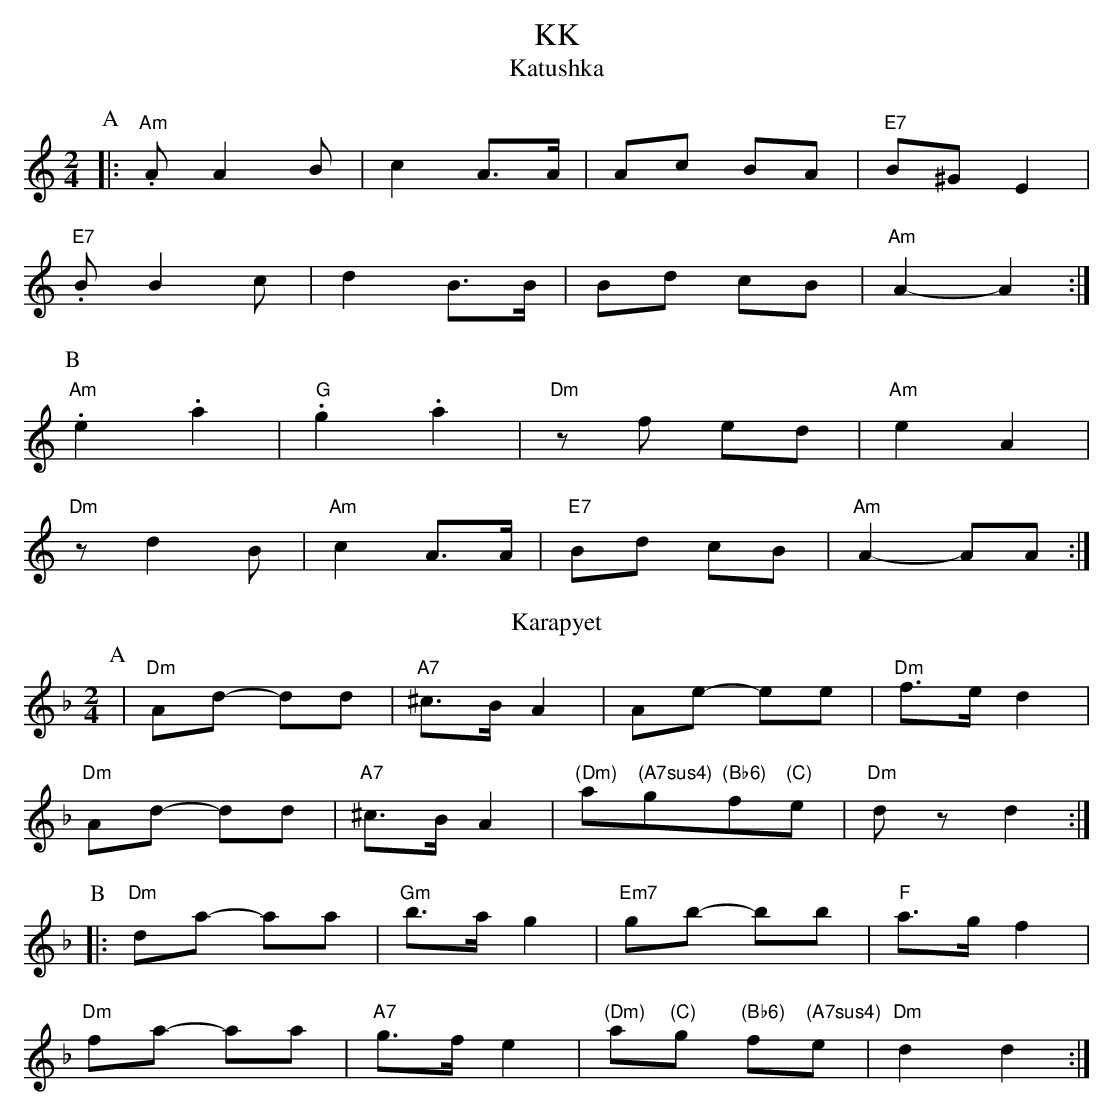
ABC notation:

X:1
T:KK
T:
T:Katushka
M:2/4
L:1/8
K:Amin
P:A
|:"Am" .AA2 B | c2 A3/2A/ | Ac BA | "E7" B^GE2 |
"E7" .B B2 c | d2 B3/2B/ | Bd cB | "Am" A2- A2 :|
P:B
"Am" .e2 .a2 | "G".g2 .a2 | "Dm" zf ed |"Am" e2 A2 |
"Dm" z d2 B | "Am" c2 A3/2A/ | "E7" Bd cB | "Am" A2- AA :|
T:Karapyet
M:2/4
L:1/8
K:Dmin
P:A
| "Dm"Ad- dd | "A7"^c>B A2 | Ae- ee | "Dm"f>e d2 |
 "Dm"Ad- dd | "A7"^c>B A2 | "(Dm)"a"(A7sus4)"g"(Bb6)"f"(C)"e | "Dm"d z d2 :|
P:B
|: "Dm"da- aa | "Gm"b>a g2 | "Em7"gb- bb | "F" a>g f2 |
 "Dm"fa- aa | "A7"g>f e2 | "(Dm)"a"(C)"g "(Bb6)"f"(A7sus4)"e | "Dm"d2d2 :|
